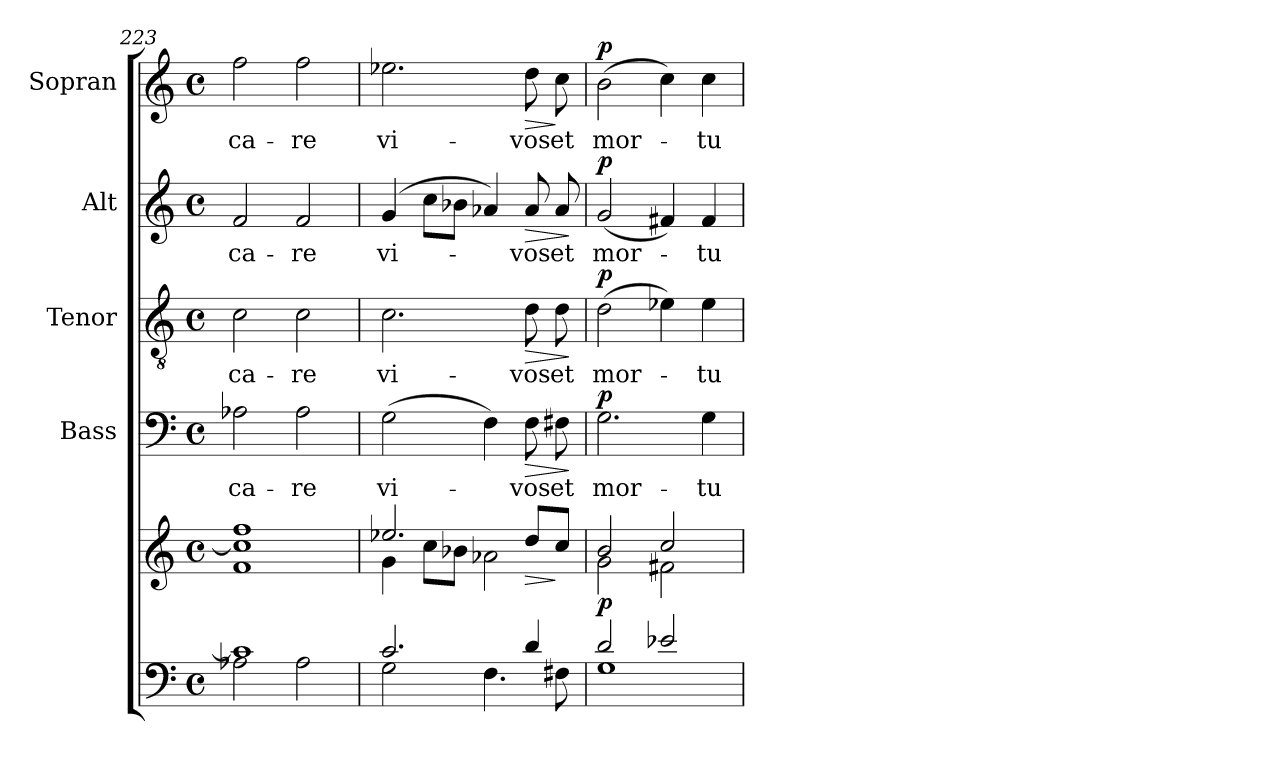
**kern	**kern	**dynam	**kern	**text	**dynam	**kern	**text	**dynam	**kern	**text	**dynam	**kern	**text	**dynam
*part5	*part5	*part5	*part4	*part4	*part4	*part3	*part3	*part3	*part2	*part2	*part2	*part1	*part1	*part1
*staff6	*staff5	*staff5/6	*staff4	*staff4	*staff4	*staff3	*staff3	*staff3	*staff2	*staff2	*staff2	*staff1	*staff1	*staff1
*	*	*	*I"Bass	*	*	*I"Tenor	*	*	*I"Alt	*	*	*I"Sopran	*	*
*	*	*	*I'B.	*	*	*I'T.	*	*	*I'A.	*	*	*I'S.	*	*
*clefF4	*clefG2	*	*clefF4	*	*	*clefGv2	*	*	*clefG2	*	*	*clefG2	*	*
*k[]	*k[]	*	*k[]	*	*	*k[]	*	*	*k[]	*	*	*k[]	*	*
*C:	*C:	*	*C:	*	*	*C:	*	*	*C:	*	*	*C:	*	*
*M4/4	*M4/4	*	*M4/4	*	*	*M4/4	*	*	*M4/4	*	*	*M4/4	*	*
*met(c)	*met(c)	*	*met(c)	*	*	*met(c)	*	*	*met(c)	*	*	*met(c)	*	*
=223	=223	=223	=223	=223	=223	=223	=223	=223	=223	=223	=223	=223	=223	=223
*^	*^	*	*	*	*	*	*	*	*	*	*	*	*	*
!	!	!	!	!	!	!LO:LY:b	!	!	!LO:LY:b	!	!	!LO:LY:b	!	!	!LO:LY:b	!
1c]	2A-X\	1cc] 1ff	1f	.	2A-X\	-ca-	.	2c\	-ca-	.	2f/	-ca-	.	2ff\	-ca-	.
!	!	!	!	!	!	!LO:LY:b	!	!	!LO:LY:b	!	!	!LO:LY:b	!	!	!LO:LY:b	!
.	2A-\	.	.	.	2A-\	-re	.	2c\	-re	.	2f/	-re	.	2ff\	-re	.
=224	=224	=224	=224	=224	=224	=224	=224	=224	=224	=224	=224	=224	=224	=224	=224	=224
!	!	!	!	!	!	!LO:LY:b	!	!	!LO:LY:b	!	!	!LO:LY:b	!	!	!LO:LY:b	!
2.c/	2G\	2.ee-X/	4g\	.	(>2G\	vi-	.	2.c\	vi-	.	(4g/	vi-	.	2.ee-X\	vi-	.
.	.	.	8cc\L	.	.	.	.	.	.	.	8cc\L	.	.	.	.	.
.	.	.	8b-X\J	.	.	.	.	.	.	.	8b-X\J	.	.	.	.	.
.	4.F\	.	2a-X\	.	4F\)	.	.	.	.	.	4a-X/)	.	.	.	.	.
!	!	!	!	!LO:HP:b	!	!LO:LY:b	!LO:HP:b	!	!LO:LY:b	!LO:HP:b	!	!LO:LY:b	!LO:HP:b	!	!LO:LY:b	!LO:HP:b
4d/	.	8dd/L	.	>	8F\	-vos	>	8d\	-vos	>	8a-/	-vos	>	8dd\	-vos	>
!	!	!	!	!	!	!LO:LY:b	!	!	!LO:LY:b	!	!	!LO:LY:b	!	!	!LO:LY:b	!
.	8F#X\	8cc/J	.	]	8F#X\	et	.	8d\	et	.	8a-/	et	.	8cc\	et	]
*v	*v	*	*	*	*	*	*	*	*	*	*	*	*	*	*	*
*	*v	*v	*	*	*	*	*	*	*	*	*	*	*	*	*
.	.	.	.	.	]	.	.	]	.	.	]	.	.	.
=225	=225	=225	=225	=225	=225	=225	=225	=225	=225	=225	=225	=225	=225	=225
*^	*^	*	*	*	*	*	*	*	*	*	*	*	*	*
!	!	!	!	!LO:DY:b	!	!LO:LY:b	!LO:DY:a	!	!LO:LY:b	!LO:DY:a	!	!LO:LY:b	!LO:DY:a	!	!LO:LY:b	!LO:DY:a
2d/	1G	2b/	2g\	p	2.G\	mor-	p	(>2d\	mor-	p	(<2g/	mor-	p	(>2b\	mor-	p
2e-X/	.	2cc/	2f#X\	.	.	.	.	4e-X\)	.	.	4f#X/)	.	.	4cc\)	.	.
!	!	!	!	!	!	!LO:LY:b	!	!	!LO:LY:b	!	!	!LO:LY:b	!	!	!LO:LY:b	!
.	.	.	.	.	4G\	-tu-	.	4e-\	-tu-	.	4f#/	-tu-	.	4cc\	-tu-	.
*v	*v	*	*	*	*	*	*	*	*	*	*	*	*	*	*	*
*	*v	*v	*	*	*	*	*	*	*	*	*	*	*	*	*
=	=	=	=	=	=	=	=	=	=	=	=	=	=	=
*-	*-	*-	*-	*-	*-	*-	*-	*-	*-	*-	*-	*-	*-	*-
